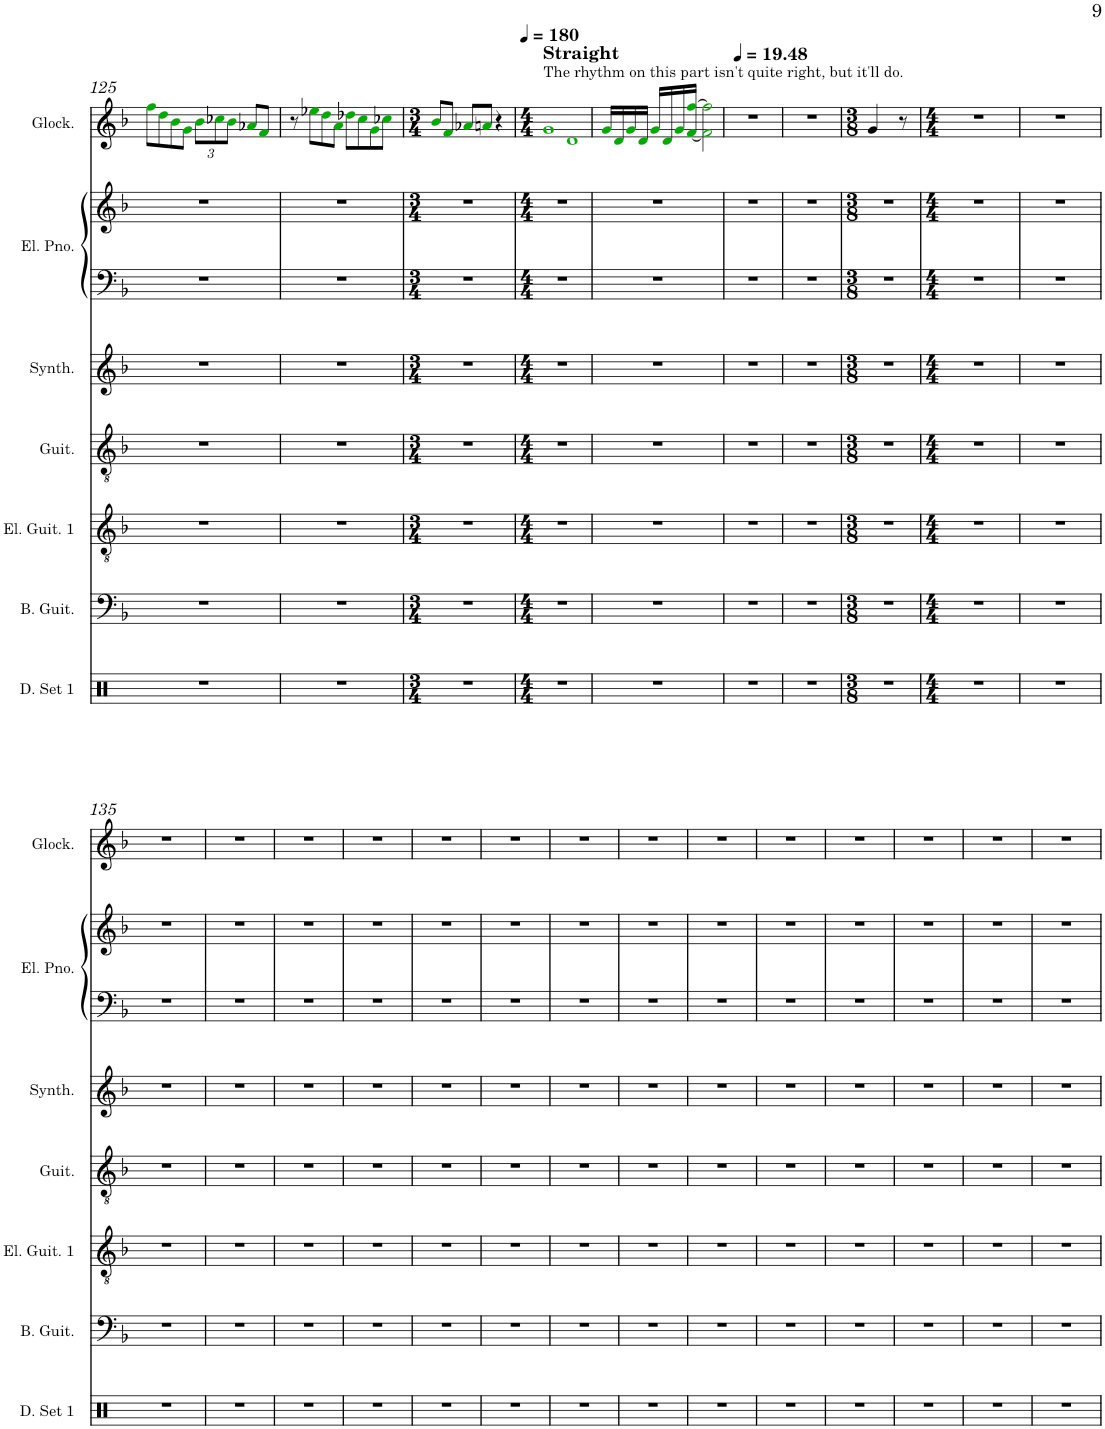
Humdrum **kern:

**kern	**kern	**kern	**kern	**kern	**kern	**kern	**kern
*part7	*part6	*part5	*part4	*part3	*part2	*part2	*part1
*staff8	*staff7	*staff6	*staff5	*staff4	*staff3	*staff2	*staff1
*I"Drumset 1	*I"Bass Guitar	*I"Electric Guitar 1	*I"Guitar	*I"Square Synthesizer	*I"Electric Piano	*	*I"Glockenspiel
*I'D. Set 1	*I'B. Guit.	*I'El. Guit. 1	*I'Guit.	*I'Synth.	*I'El. Pno.	*	*I'Glock.
!!LO:PB:g=z
*clefX	*clefF4	*clefGv2	*clefGv2	*clefG2	*clefF4	*clefG2	*clefG2
*	*Trd7c12	*	*	*	*	*	*Trd-14c-24
*k[]	*k[b-]	*k[b-]	*k[b-]	*k[b-]	*k[b-]	*k[b-]	*k[b-]
*M4/4	*M4/4	*M4/4	*M4/4	*M4/4	*M4/4	*M4/4	*M4/4
=125	=125	=125	=125	=125	=125	=125	=125
1r	1r	1r	1r	1r	1r	1r	8ffi\L
.	.	.	.	.	.	.	8ddi\
.	.	.	.	.	.	.	8b-i\
.	.	.	.	.	.	.	8gi\J
*	*	*	*	*	*	*	*Xbrackettup
.	.	.	.	.	.	.	12b-i\L
.	.	.	.	.	.	.	12cc-Xi\
.	.	.	.	.	.	.	12b-i\J
.	.	.	.	.	.	.	8a-Xi/L
.	.	.	.	.	.	.	8fi/J
=126	=126	=126	=126	=126	=126	=126	=126
1r	1r	1r	1r	1r	1r	1r	8r
.	.	.	.	.	.	.	8ee-Xi\L
.	.	.	.	.	.	.	8ddi\
.	.	.	.	.	.	.	8ai\J
.	.	.	.	.	.	.	8dd-Xi\L
.	.	.	.	.	.	.	8cci\
.	.	.	.	.	.	.	8gi\
.	.	.	.	.	.	.	8cc-Xi\J
=127	=127	=127	=127	=127	=127	=127	=127
*M3/4	*M3/4	*M3/4	*M3/4	*M3/4	*M3/4	*M3/4	*M3/4
2.r	2.r	2.r	2.r	2.r	2.r	2.r	8b-i/L
.	.	.	.	.	.	.	8fi/J
.	.	.	.	.	.	.	8a-Xi/L
.	.	.	.	.	.	.	8ani/J
.	.	.	.	.	.	.	4r
=128	=128	=128	=128	=128	=128	=128	=128
*M4/4	*M4/4	*M4/4	*M4/4	*M4/4	*M4/4	*M4/4	*M4/4
*	*	*	*	*	*	*	*MM180
!	!	!	!	!	!	!	!LO:TX:a:B:t=Straight
!	!	!	!	!	!	!	!LO:TX:a:t=The rhythm on this part isn't quite right, but it'll do.
1r	1r	1r	1r	1r	1r	1r	2gi
.	.	.	.	.	.	.	2di
=129	=129	=129	=129	=129	=129	=129	=129
1r	1r	1r	1r	1r	1r	1r	16gi/LL
.	.	.	.	.	.	.	16di/
.	.	.	.	.	.	.	16gi/
.	.	.	.	.	.	.	16di/JJ
.	.	.	.	.	.	.	16gi/LL
.	.	.	.	.	.	.	16di/
.	.	.	.	.	.	.	16gi/
.	.	.	.	.	.	.	[16fi/ [16ffi/JJ
.	.	.	.	.	.	.	2fi\] 2ffi\]
=130	=130	=130	=130	=130	=130	=130	=130
*	*	*	*	*	*	*	*MM19
1r	1r	1r	1r	1r	1r	1r	1r
=131	=131	=131	=131	=131	=131	=131	=131
1r	1r	1r	1r	1r	1r	1r	1r
=132	=132	=132	=132	=132	=132	=132	=132
*M3/8	*M3/8	*M3/8	*M3/8	*M3/8	*M3/8	*M3/8	*M3/8
4.r	4.r	4.r	4.r	4.r	4.r	4.r	4g/
.	.	.	.	.	.	.	8r
=133	=133	=133	=133	=133	=133	=133	=133
*M4/4	*M4/4	*M4/4	*M4/4	*M4/4	*M4/4	*M4/4	*M4/4
1r	1r	1r	1r	1r	1r	1r	1r
=134	=134	=134	=134	=134	=134	=134	=134
1r	1r	1r	1r	1r	1r	1r	1r
!!LO:LB:g=z
=135	=135	=135	=135	=135	=135	=135	=135
1r	1r	1r	1r	1r	1r	1r	1r
=136	=136	=136	=136	=136	=136	=136	=136
1r	1r	1r	1r	1r	1r	1r	1r
=137	=137	=137	=137	=137	=137	=137	=137
1r	1r	1r	1r	1r	1r	1r	1r
=138	=138	=138	=138	=138	=138	=138	=138
1r	1r	1r	1r	1r	1r	1r	1r
=139	=139	=139	=139	=139	=139	=139	=139
1r	1r	1r	1r	1r	1r	1r	1r
=140	=140	=140	=140	=140	=140	=140	=140
1r	1r	1r	1r	1r	1r	1r	1r
=141	=141	=141	=141	=141	=141	=141	=141
1r	1r	1r	1r	1r	1r	1r	1r
=142	=142	=142	=142	=142	=142	=142	=142
1r	1r	1r	1r	1r	1r	1r	1r
=143	=143	=143	=143	=143	=143	=143	=143
1r	1r	1r	1r	1r	1r	1r	1r
=144	=144	=144	=144	=144	=144	=144	=144
1r	1r	1r	1r	1r	1r	1r	1r
=145	=145	=145	=145	=145	=145	=145	=145
1r	1r	1r	1r	1r	1r	1r	1r
=146	=146	=146	=146	=146	=146	=146	=146
1r	1r	1r	1r	1r	1r	1r	1r
=147	=147	=147	=147	=147	=147	=147	=147
1r	1r	1r	1r	1r	1r	1r	1r
=148	=148	=148	=148	=148	=148	=148	=148
1r	1r	1r	1r	1r	1r	1r	1r
=	=	=	=	=	=	=	=
*-	*-	*-	*-	*-	*-	*-	*-
